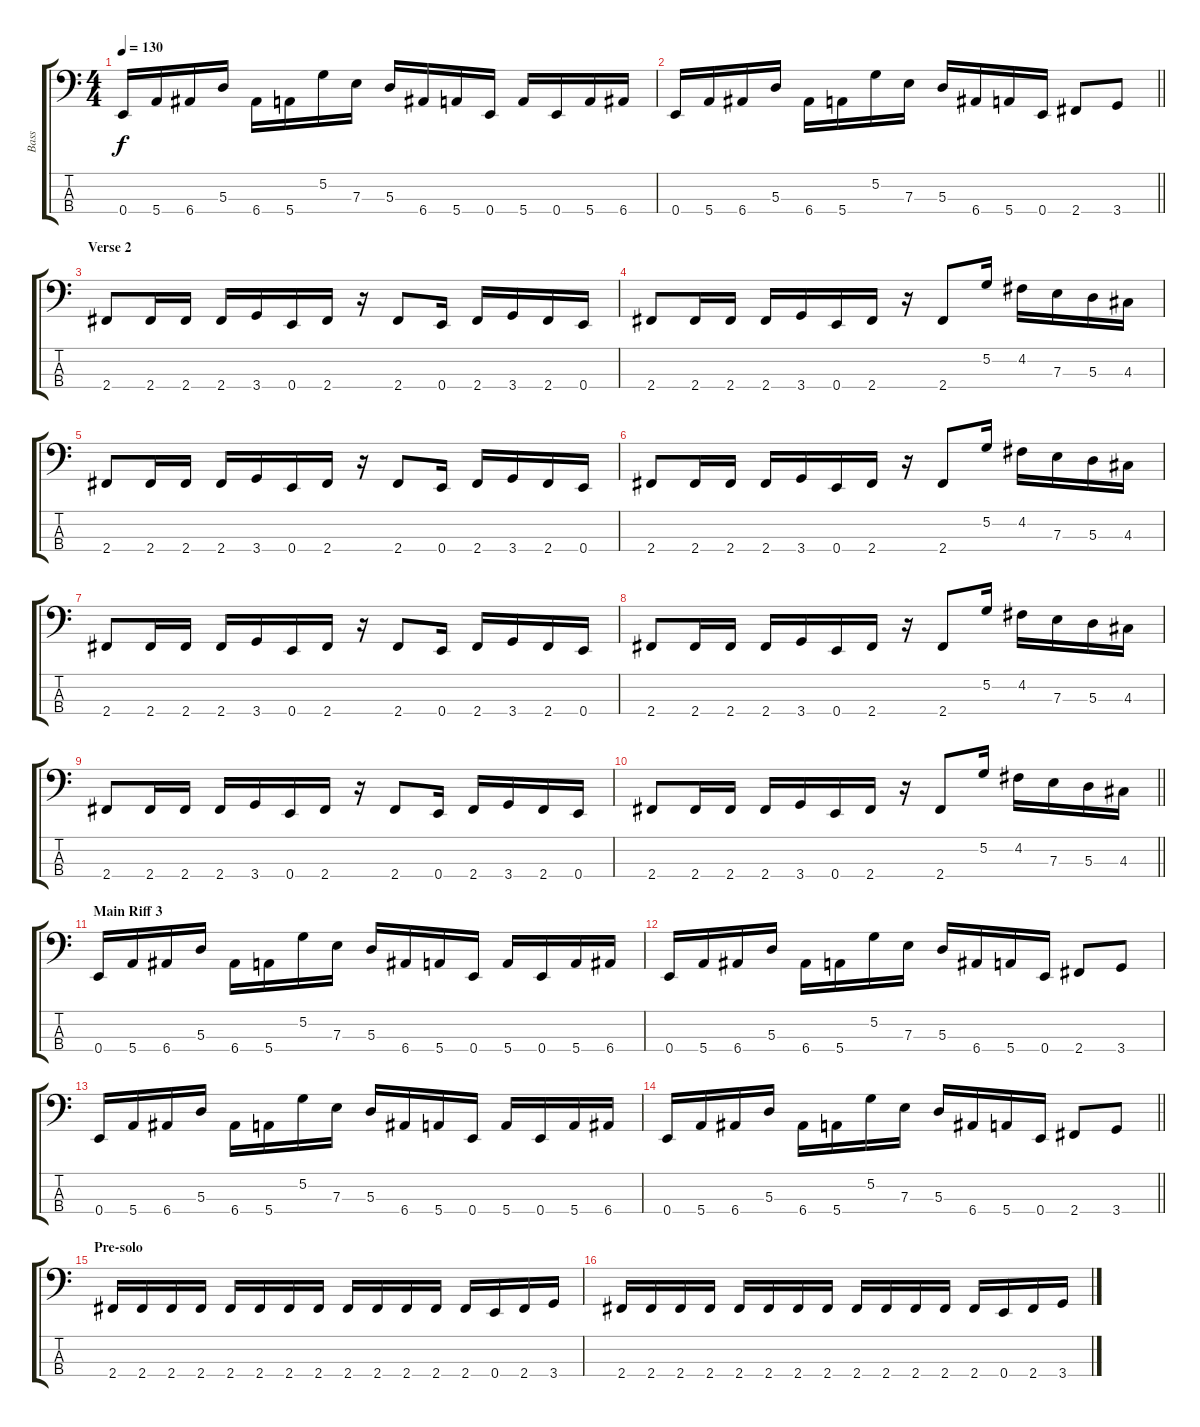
\track ("Bass" "Bass") {instrument electricbasspick}
\staff {score tabs}
\tuning (G2 D2 A1 E1) {hide}
\ts (4 4)
\tempo 130
\clef f4
\ks c
0.4.16{dy f} 5.4.16 6.4.16 5.3.16 6.4.16 5.4.16 5.2.16 7.3.16 5.3.16 6.4.16 5.4.16 0.4.16 5.4.16 0.4.16 5.4.16 6.4.16 |
\barLineRight lightlight
0.4.16 5.4.16 6.4.16 5.3.16 6.4.16 5.4.16 5.2.16 7.3.16 5.3.16 6.4.16 5.4.16 0.4.16 2.4.8 3.4.8 |
\section ("" "Verse 2")
2.4.8 2.4.16 2.4.16 2.4.16 3.4.16 0.4.16 2.4.16 r.16 2.4.8 0.4.16 2.4.16 3.4.16 2.4.16 0.4.16 |
2.4.8 2.4.16 2.4.16 2.4.16 3.4.16 0.4.16 2.4.16 r.16 2.4.8 5.2.16 4.2.16 7.3.16 5.3.16 4.3.16 |
2.4.8 2.4.16 2.4.16 2.4.16 3.4.16 0.4.16 2.4.16 r.16 2.4.8 0.4.16 2.4.16 3.4.16 2.4.16 0.4.16 |
2.4.8 2.4.16 2.4.16 2.4.16 3.4.16 0.4.16 2.4.16 r.16 2.4.8 5.2.16 4.2.16 7.3.16 5.3.16 4.3.16 |
2.4.8 2.4.16 2.4.16 2.4.16 3.4.16 0.4.16 2.4.16 r.16 2.4.8 0.4.16 2.4.16 3.4.16 2.4.16 0.4.16 |
2.4.8 2.4.16 2.4.16 2.4.16 3.4.16 0.4.16 2.4.16 r.16 2.4.8 5.2.16 4.2.16 7.3.16 5.3.16 4.3.16 |
2.4.8 2.4.16 2.4.16 2.4.16 3.4.16 0.4.16 2.4.16 r.16 2.4.8 0.4.16 2.4.16 3.4.16 2.4.16 0.4.16 |
\barLineRight lightlight
2.4.8 2.4.16 2.4.16 2.4.16 3.4.16 0.4.16 2.4.16 r.16 2.4.8 5.2.16 4.2.16 7.3.16 5.3.16 4.3.16 |
\section ("" "Main Riff 3")
0.4.16 5.4.16 6.4.16 5.3.16 6.4.16 5.4.16 5.2.16 7.3.16 5.3.16 6.4.16 5.4.16 0.4.16 5.4.16 0.4.16 5.4.16 6.4.16 |
0.4.16 5.4.16 6.4.16 5.3.16 6.4.16 5.4.16 5.2.16 7.3.16 5.3.16 6.4.16 5.4.16 0.4.16 2.4.8 3.4.8 |
0.4.16 5.4.16 6.4.16 5.3.16 6.4.16 5.4.16 5.2.16 7.3.16 5.3.16 6.4.16 5.4.16 0.4.16 5.4.16 0.4.16 5.4.16 6.4.16 |
\barLineRight lightlight
0.4.16 5.4.16 6.4.16 5.3.16 6.4.16 5.4.16 5.2.16 7.3.16 5.3.16 6.4.16 5.4.16 0.4.16 2.4.8 3.4.8 |
\section ("" "Pre-solo")
2.4.16 2.4.16 2.4.16 2.4.16 2.4.16 2.4.16 2.4.16 2.4.16 2.4.16 2.4.16 2.4.16 2.4.16 2.4.16 0.4.16 2.4.16 3.4.16 |
2.4.16 2.4.16 2.4.16 2.4.16 2.4.16 2.4.16 2.4.16 2.4.16 2.4.16 2.4.16 2.4.16 2.4.16 2.4.16 0.4.16 2.4.16 3.4.16
